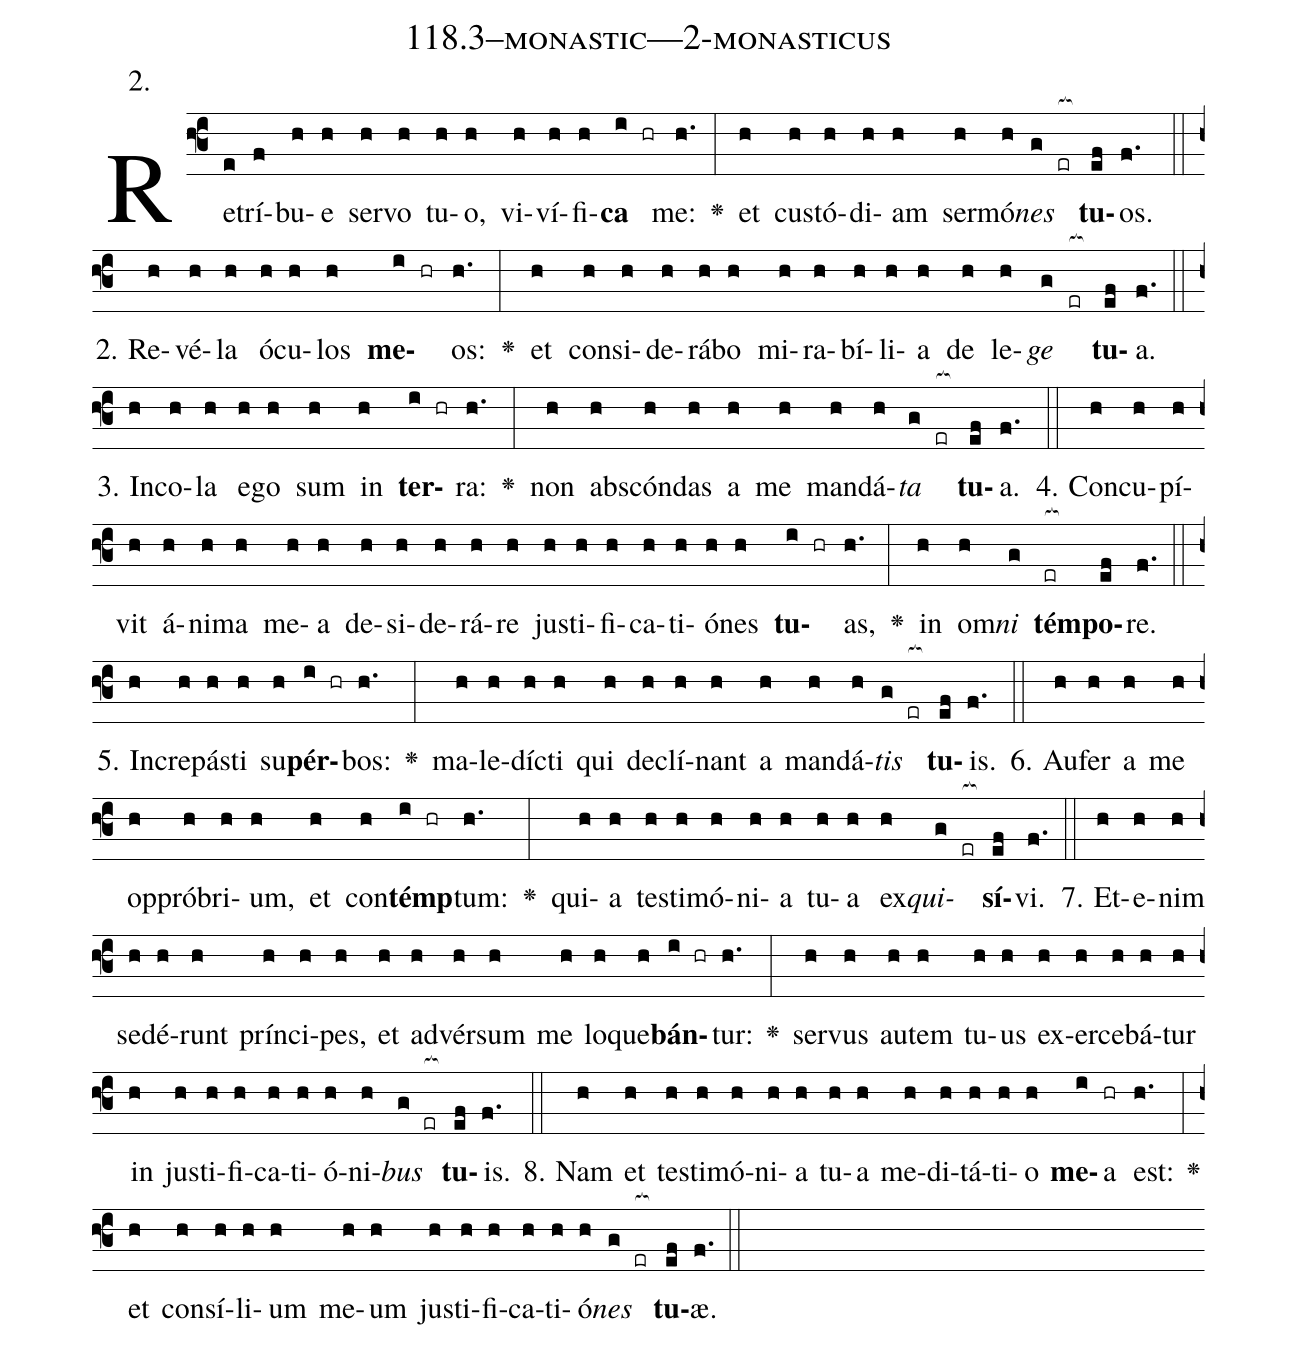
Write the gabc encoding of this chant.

name: 118.3--monastic---2-monasticus;
annotation: 2.;
%%
(f3)Re(e)trí(f)bu(h)e(h) ser(h)vo(h) tu(h)o,(h) vi(h)ví(h)fi(h)<b>ca</b>(i hr) me:(h.) <v>\greheightstar</v>(:) et(h) cus(h)tó(h)di(h)am(h) ser(h)mó(h)<i>nes</i>(g er[ocb:1{]) <b>tu</b>(ef[ocb:0}])os.(f.) (::)
2. Re(h)vé(h)la(h) ó(h)cu(h)los(h) <b>me</b>(i hr)os:(h.) <v>\greheightstar</v>(:) et(h) con(h)si(h)de(h)rá(h)bo(h) mi(h)ra(h)bí(h)li(h)a(h) de(h) le(h)<i>ge</i>(g er[ocb:1{]) <b>tu</b>(ef[ocb:0}])a.(f.) (::)
3. In(h)co(h)la(h) e(h)go(h) sum(h) in(h) <b>ter</b>(i hr)ra:(h.) <v>\greheightstar</v>(:) non(h) abs(h)cón(h)das(h) a(h) me(h) man(h)dá(h)<i>ta</i>(g er[ocb:1{]) <b>tu</b>(ef[ocb:0}])a.(f.) (::)
4. Con(h)cu(h)pí(h)vit(h) á(h)ni(h)ma(h) me(h)a(h) de(h)si(h)de(h)rá(h)re(h) jus(h)ti(h)fi(h)ca(h)ti(h)ó(h)nes(h) <b>tu</b>(i hr)as,(h.) <v>\greheightstar</v>(:) in(h) om(h)<i>ni</i>(g) <b>tém</b>(er[ocb:1{])<b>po</b>(ef[ocb:0}])re.(f.) (::)
5. In(h)cre(h)pás(h)ti(h) su(h)<b>pér</b>(i hr)bos:(h.) <v>\greheightstar</v>(:) ma(h)le(h)díc(h)ti(h) qui(h) de(h)clí(h)nant(h) a(h) man(h)dá(h)<i>tis</i>(g er[ocb:1{]) <b>tu</b>(ef[ocb:0}])is.(f.) (::)
6. Au(h)fer(h) a(h) me(h) op(h)pró(h)bri(h)um,(h) et(h) con(h)<b>témp</b>(i hr)tum:(h.) <v>\greheightstar</v>(:) qui(h)a(h) tes(h)ti(h)mó(h)ni(h)a(h) tu(h)a(h) ex(h)<i>qui</i>(g er[ocb:1{])<b>sí</b>(ef[ocb:0}])vi.(f.) (::)
7. Et(h)e(h)nim(h) se(h)dé(h)runt(h) prín(h)ci(h)pes,(h) et(h) ad(h)vér(h)sum(h) me(h) lo(h)que(h)<b>bán</b>(i hr)tur:(h.) <v>\greheightstar</v>(:) ser(h)vus(h) au(h)tem(h) tu(h)us(h) ex(h)er(h)ce(h)bá(h)tur(h) in(h) jus(h)ti(h)fi(h)ca(h)ti(h)ó(h)ni(h)<i>bus</i>(g er[ocb:1{]) <b>tu</b>(ef[ocb:0}])is.(f.) (::)
8. Nam(h) et(h) tes(h)ti(h)mó(h)ni(h)a(h) tu(h)a(h) me(h)di(h)tá(h)ti(h)o(h) <b>me</b>(i)a(hr) est:(h.) <v>\greheightstar</v>(:) et(h) con(h)sí(h)li(h)um(h) me(h)um(h) jus(h)ti(h)fi(h)ca(h)ti(h)ó(h)<i>nes</i>(g er[ocb:1{]) <b>tu</b>(ef[ocb:0}])æ.(f.) (::)
